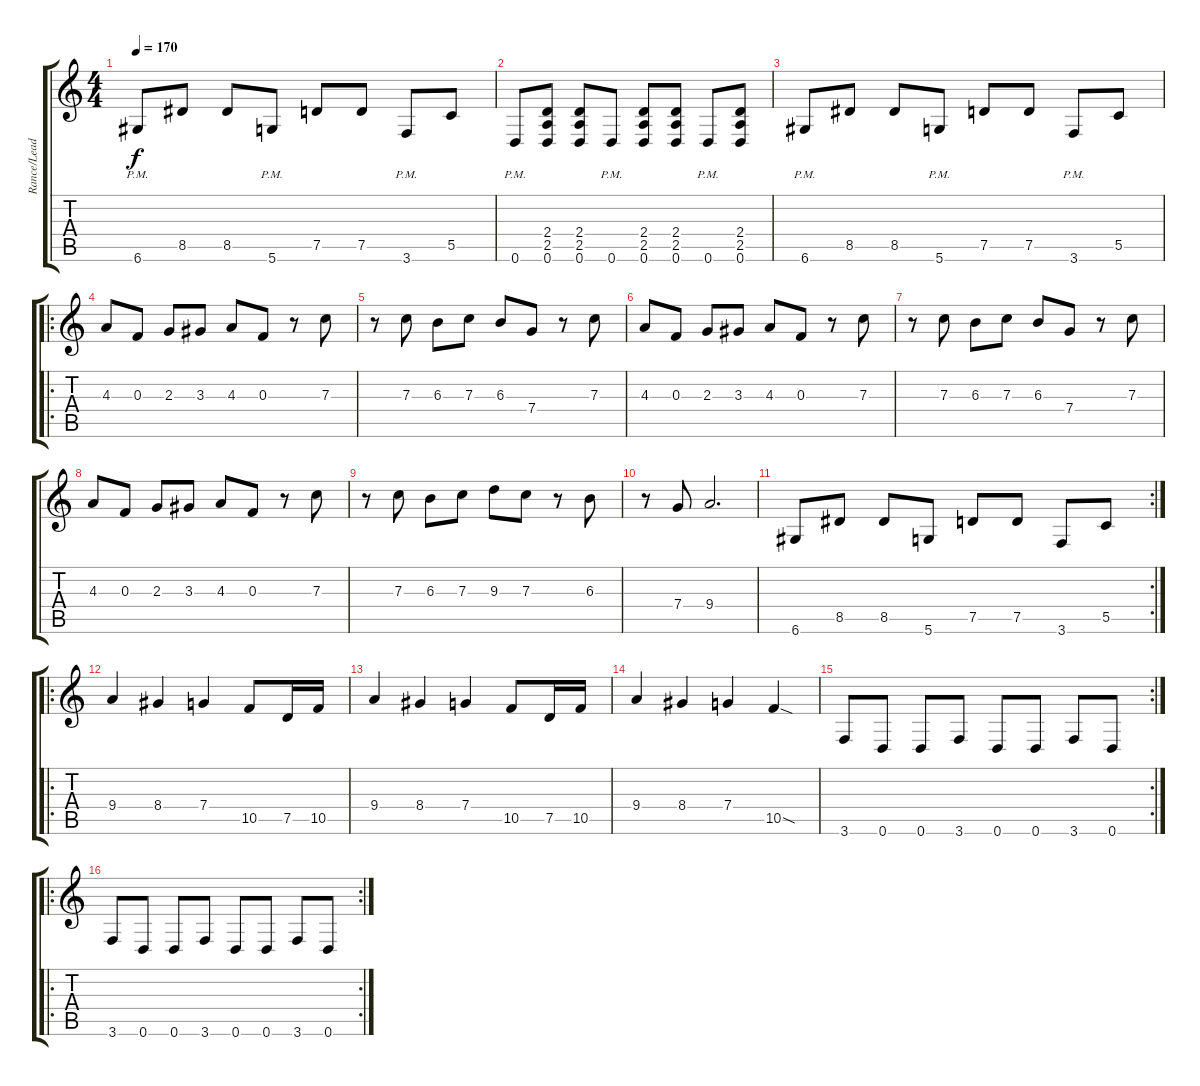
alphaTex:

\track ("Rance/Lead R" "Rance/Lead") {instrument distortionguitar}
\staff {score tabs}
\tuning (D4 A3 F3 C3 G2 D2) {hide}
\ts (4 4)
\tempo 170
\clef g2
\ks c
6.6{pm}.8{dy f} 8.5.8 8.5.8 5.6{pm}.8 7.5.8 7.5.8 3.6{pm}.8 5.5.8 |
0.6{pm}.8 (2.4 2.5 0.6).8 (2.4 2.5 0.6).8 0.6{pm}.8 (2.4 2.5 0.6).8 (2.4 2.5 0.6).8 0.6{pm}.8 (2.4 2.5 0.6).8 |
6.6{pm}.8 8.5.8 8.5.8 5.6{pm}.8 7.5.8 7.5.8 3.6{pm}.8 5.5.8 |
\ro
4.3.8 0.3.8 2.3.8 3.3.8 4.3.8 0.3.8 r.8 7.3.8 |
r.8 7.3.8 6.3.8 7.3.8 6.3.8 7.4.8 r.8 7.3.8 |
4.3.8 0.3.8 2.3.8 3.3.8 4.3.8 0.3.8 r.8 7.3.8 |
r.8 7.3.8 6.3.8 7.3.8 6.3.8 7.4.8 r.8 7.3.8 |
4.3.8 0.3.8 2.3.8 3.3.8 4.3.8 0.3.8 r.8 7.3.8 |
r.8 7.3.8 6.3.8 7.3.8 9.3.8 7.3.8 r.8 6.3.8 |
r.8 7.4.8 9.4.2{d} |
\rc 2
6.6.8 8.5.8 8.5.8 5.6.8 7.5.8 7.5.8 3.6.8 5.5.8 |
\ro
9.4.4 8.4.4 7.4.4 10.5.8 7.5.16 10.5.16 |
9.4.4 8.4.4 7.4.4 10.5.8 7.5.16 10.5.16 |
9.4.4 8.4.4 7.4.4 10.5{sod}.4 |
\rc 2
3.6.8 0.6.8 0.6.8 3.6.8 0.6.8 0.6.8 3.6.8 0.6.8 |
\ro
\rc 2
3.6.8 0.6.8 0.6.8 3.6.8 0.6.8 0.6.8 3.6.8 0.6.8
